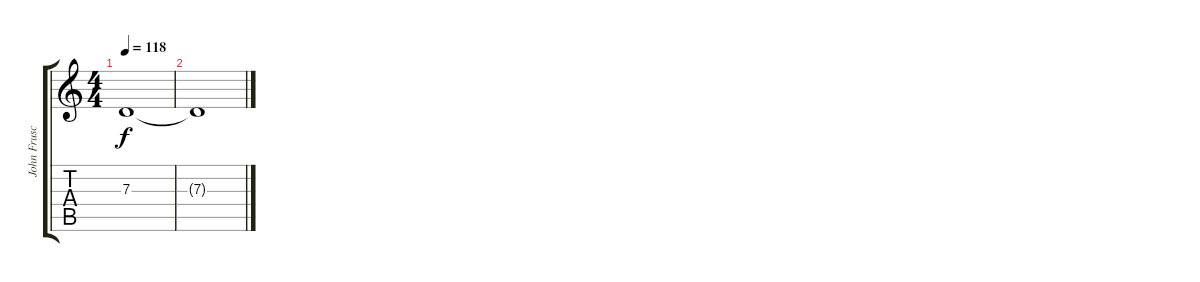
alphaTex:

\track ("John Frusciante (Back Vocals)" "John Frusc") {instrument tenorsax}
\staff {score tabs}
\tuning (E4 B3 G3 D3 A2 E2) {hide}
\ts (4 4)
\tempo 118
\clef g2
\ks c
7.3{t}.1{dy f} |
7.3{t}.1
